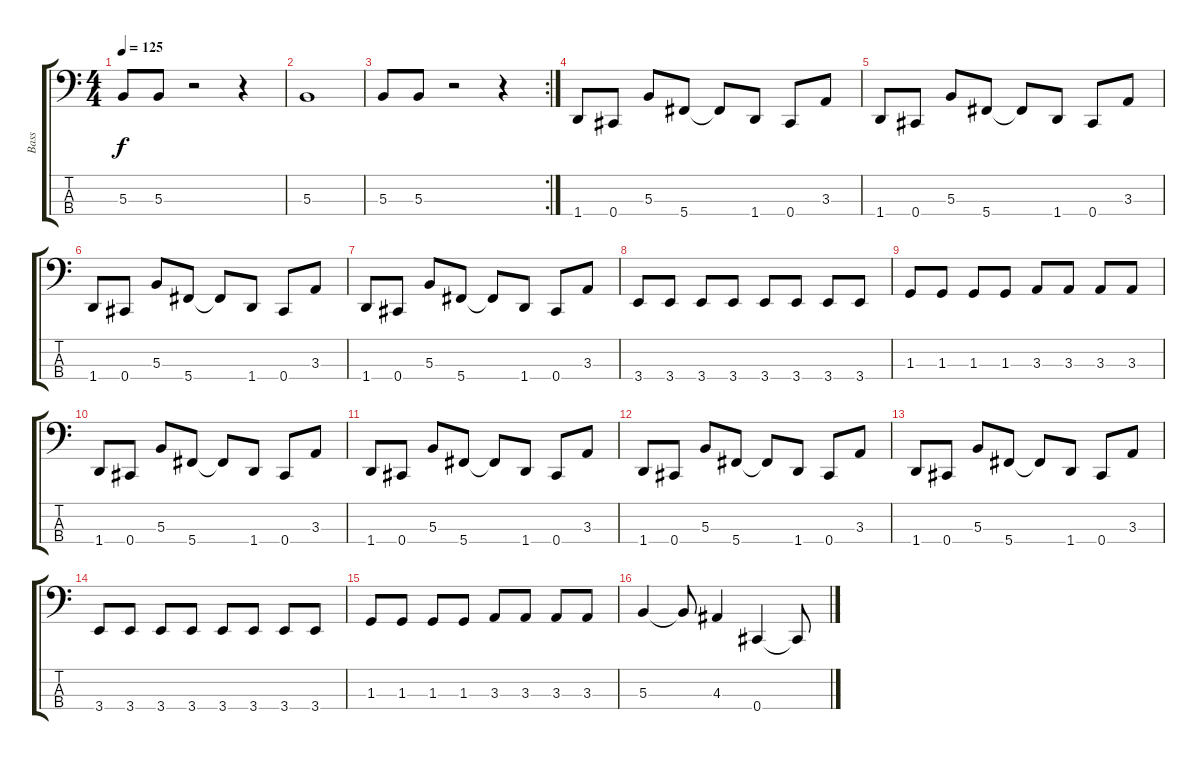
\track ("Bass" "Bass") {instrument electricbasspick}
\staff {score tabs}
\tuning (E2 B1 Gb1 Db1) {hide}
\ts (4 4)
\tempo 125
\clef f4
\ks c
5.3.8{dy f} 5.3.8 r.2 r.4 |
5.3.1 |
\rc 2
5.3.8 5.3.8 r.2 r.4 |
1.4.8 0.4.8 5.3.8 5.4.8 5.4{t}.8 1.4.8 0.4.8 3.3.8 |
1.4.8 0.4.8 5.3.8 5.4.8 5.4{t}.8 1.4.8 0.4.8 3.3.8 |
1.4.8 0.4.8 5.3.8 5.4.8 5.4{t}.8 1.4.8 0.4.8 3.3.8 |
1.4.8 0.4.8 5.3.8 5.4.8 5.4{t}.8 1.4.8 0.4.8 3.3.8 |
3.4.8 3.4.8 3.4.8 3.4.8 3.4.8 3.4.8 3.4.8 3.4.8 |
1.3.8 1.3.8 1.3.8 1.3.8 3.3.8 3.3.8 3.3.8 3.3.8 |
1.4.8 0.4.8 5.3.8 5.4.8 5.4{t}.8 1.4.8 0.4.8 3.3.8 |
1.4.8 0.4.8 5.3.8 5.4.8 5.4{t}.8 1.4.8 0.4.8 3.3.8 |
1.4.8 0.4.8 5.3.8 5.4.8 5.4{t}.8 1.4.8 0.4.8 3.3.8 |
1.4.8 0.4.8 5.3.8 5.4.8 5.4{t}.8 1.4.8 0.4.8 3.3.8 |
3.4.8 3.4.8 3.4.8 3.4.8 3.4.8 3.4.8 3.4.8 3.4.8 |
1.3.8 1.3.8 1.3.8 1.3.8 3.3.8 3.3.8 3.3.8 3.3.8 |
5.3.4 5.3{t}.8 4.3.4 0.4.4 0.4{t}.8
